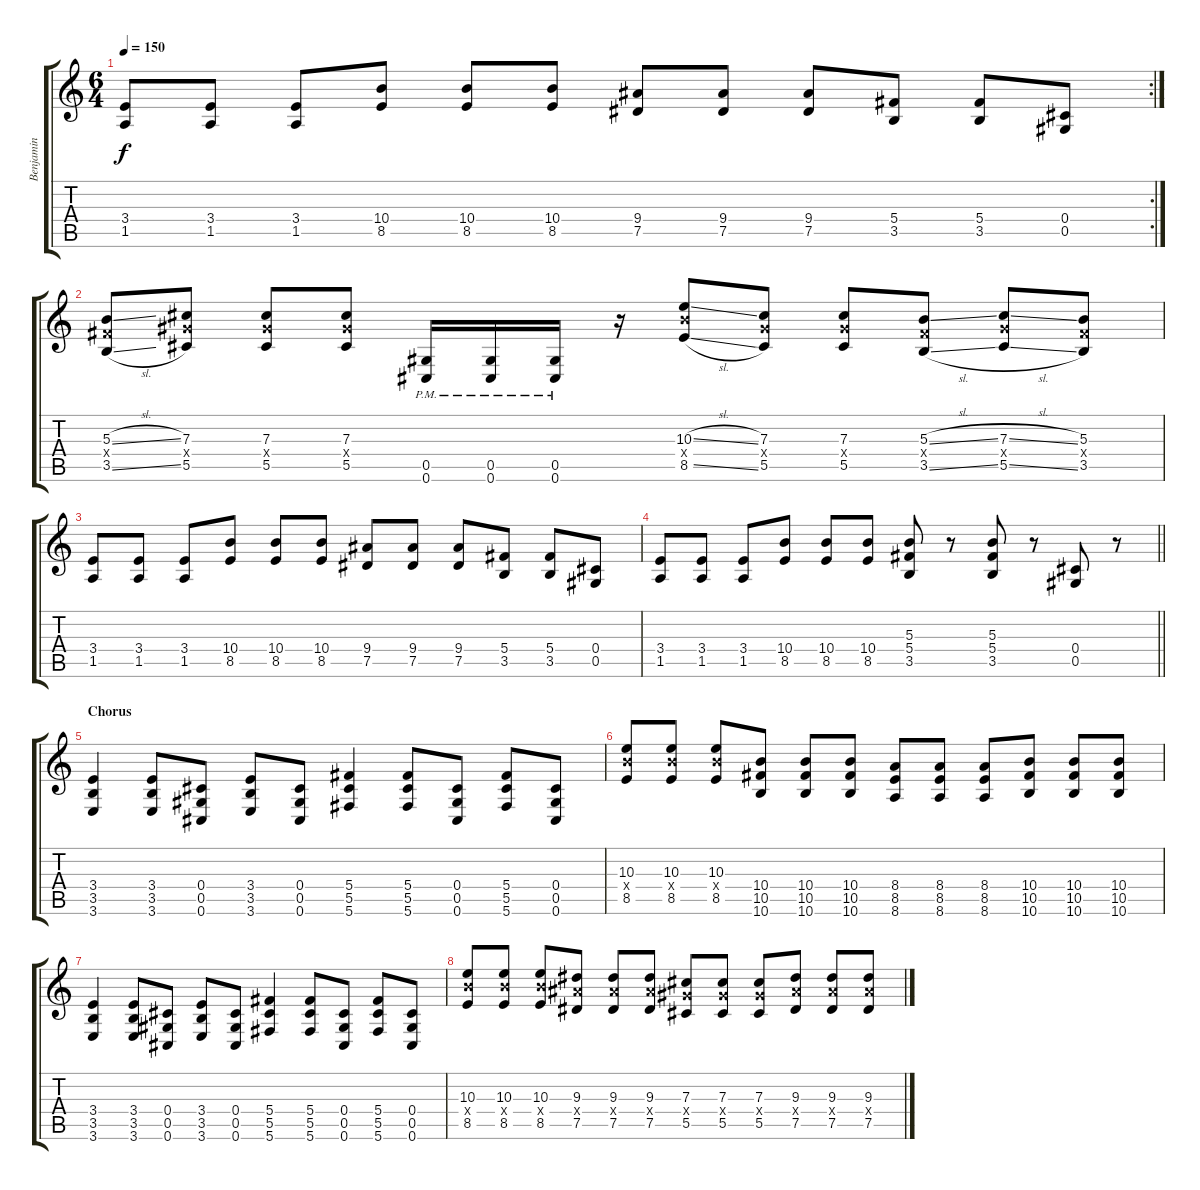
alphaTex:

\track ("Benjamin" "Benjamin") {instrument overdrivenguitar}
\staff {score tabs}
\tuning (Eb4 Bb3 Gb3 Db3 Ab2 Db2) {hide}
\rc 2
\ts (6 4)
\tempo 150
\clef g2
\ks c
(3.4 1.5).8{dy f} (3.4 1.5).8 (3.4 1.5).8 (10.4 8.5).8 (10.4 8.5).8 (10.4 8.5).8 (9.4 7.5).8 (9.4 7.5).8 (9.4 7.5).8 (5.4 3.5).8 (5.4 3.5).8 (0.4 0.5).8 |
(5.3{sl} 5.4{x} 3.5{sl}).8 (7.3 7.4{x} 5.5).8 (7.3 7.4{x} 5.5).8 (7.3 7.4{x} 5.5).8 (0.5{pm} 0.6{pm}).16 (0.5{pm} 0.6{pm}).16 (0.5{pm} 0.6{pm}).16 r.16 (10.3{sl} 10.4{x} 8.5{sl}).8 (7.3 7.4{x} 5.5).8 (7.3 7.4{x} 5.5).8 (5.3{sl} 5.4{x} 3.5{sl}).8 (7.3{sl} 7.4{x} 5.5{sl}).8 (5.3 5.4{x} 3.5).8 |
(3.4 1.5).8 (3.4 1.5).8 (3.4 1.5).8 (10.4 8.5).8 (10.4 8.5).8 (10.4 8.5).8 (9.4 7.5).8 (9.4 7.5).8 (9.4 7.5).8 (5.4 3.5).8 (5.4 3.5).8 (0.4 0.5).8 |
\barLineRight lightlight
(3.4 1.5).8 (3.4 1.5).8 (3.4 1.5).8 (10.4 8.5).8 (10.4 8.5).8 (10.4 8.5).8 (5.3 5.4 3.5).8 r.8 (5.3 5.4 3.5).8 r.8 (0.4 0.5).8 r.8 |
\section ("" "Chorus")
(3.4 3.5 3.6).4 (3.4 3.5 3.6).8 (0.4 0.5 0.6).8 (3.4 3.5 3.6).8 (0.4 0.5 0.6).8 (5.4 5.5 5.6).4 (5.4 5.5 5.6).8 (0.4 0.5 0.6).8 (5.4 5.5 5.6).8 (0.4 0.5 0.6).8 |
(10.3 10.4{x} 8.5).8 (10.3 10.4{x} 8.5).8 (10.3 10.4{x} 8.5).8 (10.4 10.5 10.6).8 (10.4 10.5 10.6).8 (10.4 10.5 10.6).8 (8.4 8.5 8.6).8 (8.4 8.5 8.6).8 (8.4 8.5 8.6).8 (10.4 10.5 10.6).8 (10.4 10.5 10.6).8 (10.4 10.5 10.6).8 |
(3.4 3.5 3.6).4 (3.4 3.5 3.6).8 (0.4 0.5 0.6).8 (3.4 3.5 3.6).8 (0.4 0.5 0.6).8 (5.4 5.5 5.6).4 (5.4 5.5 5.6).8 (0.4 0.5 0.6).8 (5.4 5.5 5.6).8 (0.4 0.5 0.6).8 |
(10.3 10.4{x} 8.5).8 (10.3 10.4{x} 8.5).8 (10.3 10.4{x} 8.5).8 (9.3 9.4{x} 7.5).8 (9.3 9.4{x} 7.5).8 (9.3 9.4{x} 7.5).8 (7.3 7.4{x} 5.5).8 (7.3 7.4{x} 5.5).8 (7.3 7.4{x} 5.5).8 (9.3 9.4{x} 7.5).8 (9.3 9.4{x} 7.5).8 (9.3 9.4{x} 7.5).8
